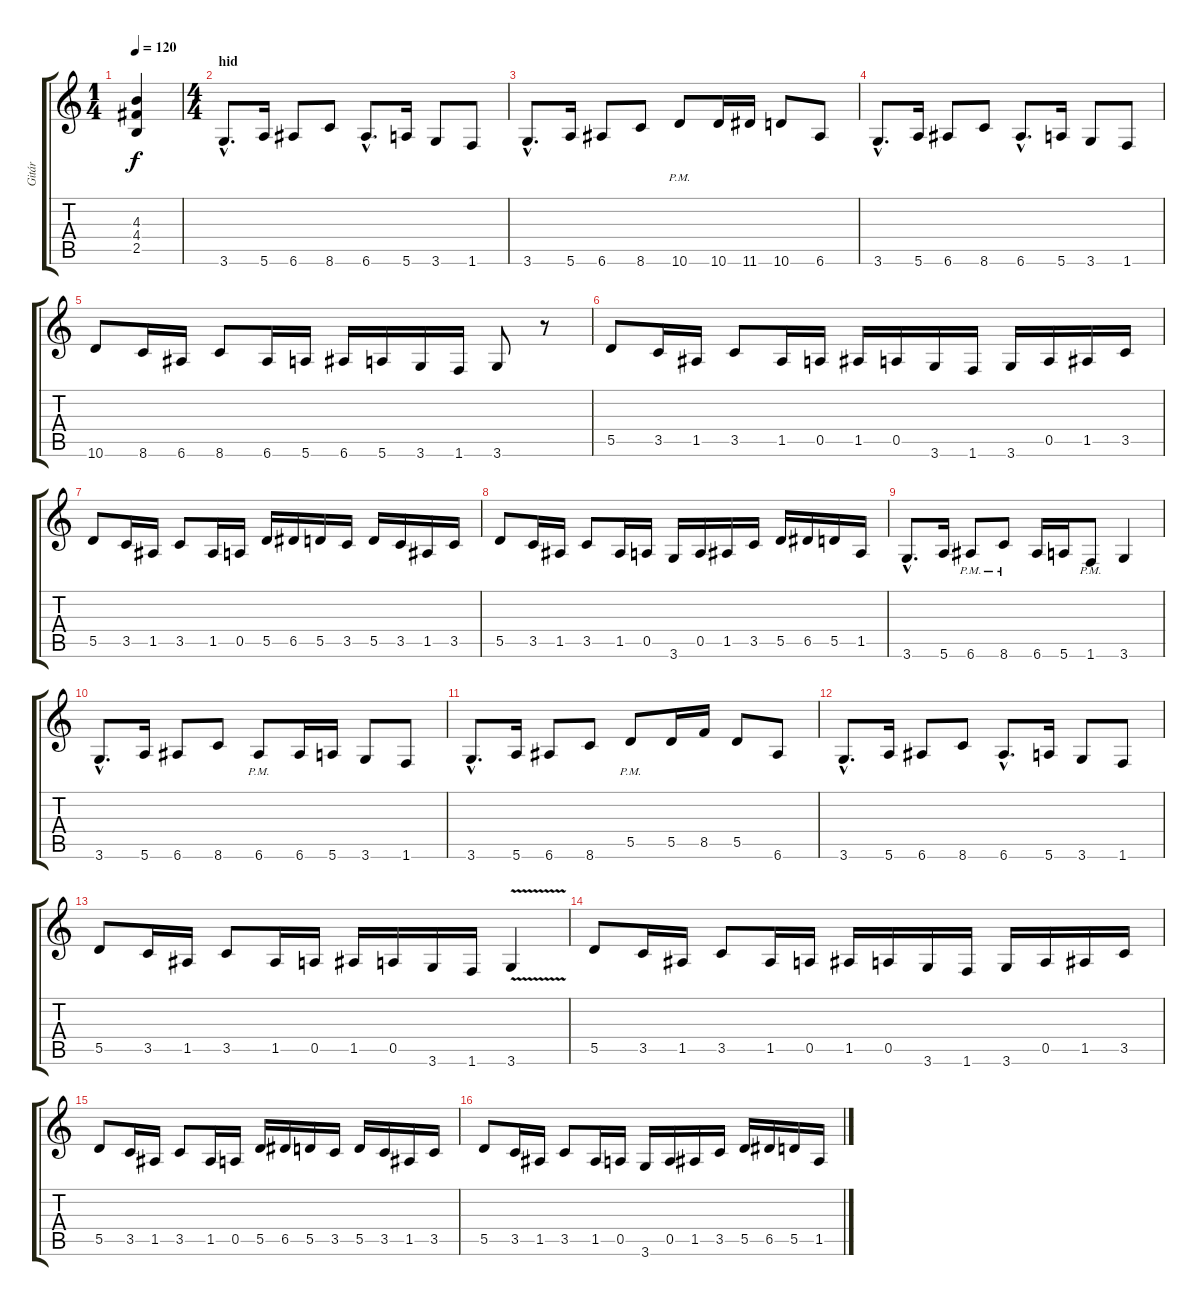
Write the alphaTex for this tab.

\track ("Gitár" "Gitár") {instrument distortionguitar}
\staff {score tabs}
\tuning (E4 B3 G3 D3 A2 E2) {hide}
\ts (1 4)
\tempo 120
\clef g2
\ks c
(4.3 4.4 2.5).4{dy f} |
\ts (4 4)
\section ("" "hid")
3.6{hac}.8{d} 5.6.16 6.6.8 8.6.8 6.6{hac}.8{d} 5.6.16 3.6.8 1.6.8 |
3.6{hac}.8{d} 5.6.16 6.6.8 8.6.8 10.6{pm}.8 10.6.16 11.6.16 10.6.8 6.6.8 |
3.6{hac}.8{d} 5.6.16 6.6.8 8.6.8 6.6{hac}.8{d} 5.6.16 3.6.8 1.6.8 |
10.6.8 8.6.16 6.6.16 8.6.8 6.6.16 5.6.16 6.6.16 5.6.16 3.6.16 1.6.16 3.6.8 r.8 |
5.5.8 3.5.16 1.5.16 3.5.8 1.5.16 0.5.16 1.5.16 0.5.16 3.6.16 1.6.16 3.6.16 0.5.16 1.5.16 3.5.16 |
5.5.8 3.5.16 1.5.16 3.5.8 1.5.16 0.5.16 5.5.16 6.5.16 5.5.16 3.5.16 5.5.16 3.5.16 1.5.16 3.5.16 |
5.5.8 3.5.16 1.5.16 3.5.8 1.5.16 0.5.16 3.6.16 0.5.16 1.5.16 3.5.16 5.5.16 6.5.16 5.5.16 1.5.16 |
3.6{hac}.8{d} 5.6.16 6.6{pm}.8 8.6{pm}.8 6.6.16 5.6.16 1.6{pm}.8 3.6.4 |
3.6{hac}.8{d} 5.6.16 6.6.8 8.6.8 6.6{pm}.8 6.6.16 5.6.16 3.6.8 1.6.8 |
3.6{hac}.8{d} 5.6.16 6.6.8 8.6.8 5.5{pm}.8 5.5.16 8.5.16 5.5.8 6.6.8 |
3.6{hac}.8{d} 5.6.16 6.6.8 8.6.8 6.6{hac}.8{d} 5.6.16 3.6.8 1.6.8 |
5.5.8 3.5.16 1.5.16 3.5.8 1.5.16 0.5.16 1.5.16 0.5.16 3.6.16 1.6.16 3.6{v}.4 |
5.5.8 3.5.16 1.5.16 3.5.8 1.5.16 0.5.16 1.5.16 0.5.16 3.6.16 1.6.16 3.6.16 0.5.16 1.5.16 3.5.16 |
5.5.8 3.5.16 1.5.16 3.5.8 1.5.16 0.5.16 5.5.16 6.5.16 5.5.16 3.5.16 5.5.16 3.5.16 1.5.16 3.5.16 |
5.5.8 3.5.16 1.5.16 3.5.8 1.5.16 0.5.16 3.6.16 0.5.16 1.5.16 3.5.16 5.5.16 6.5.16 5.5.16 1.5.16
